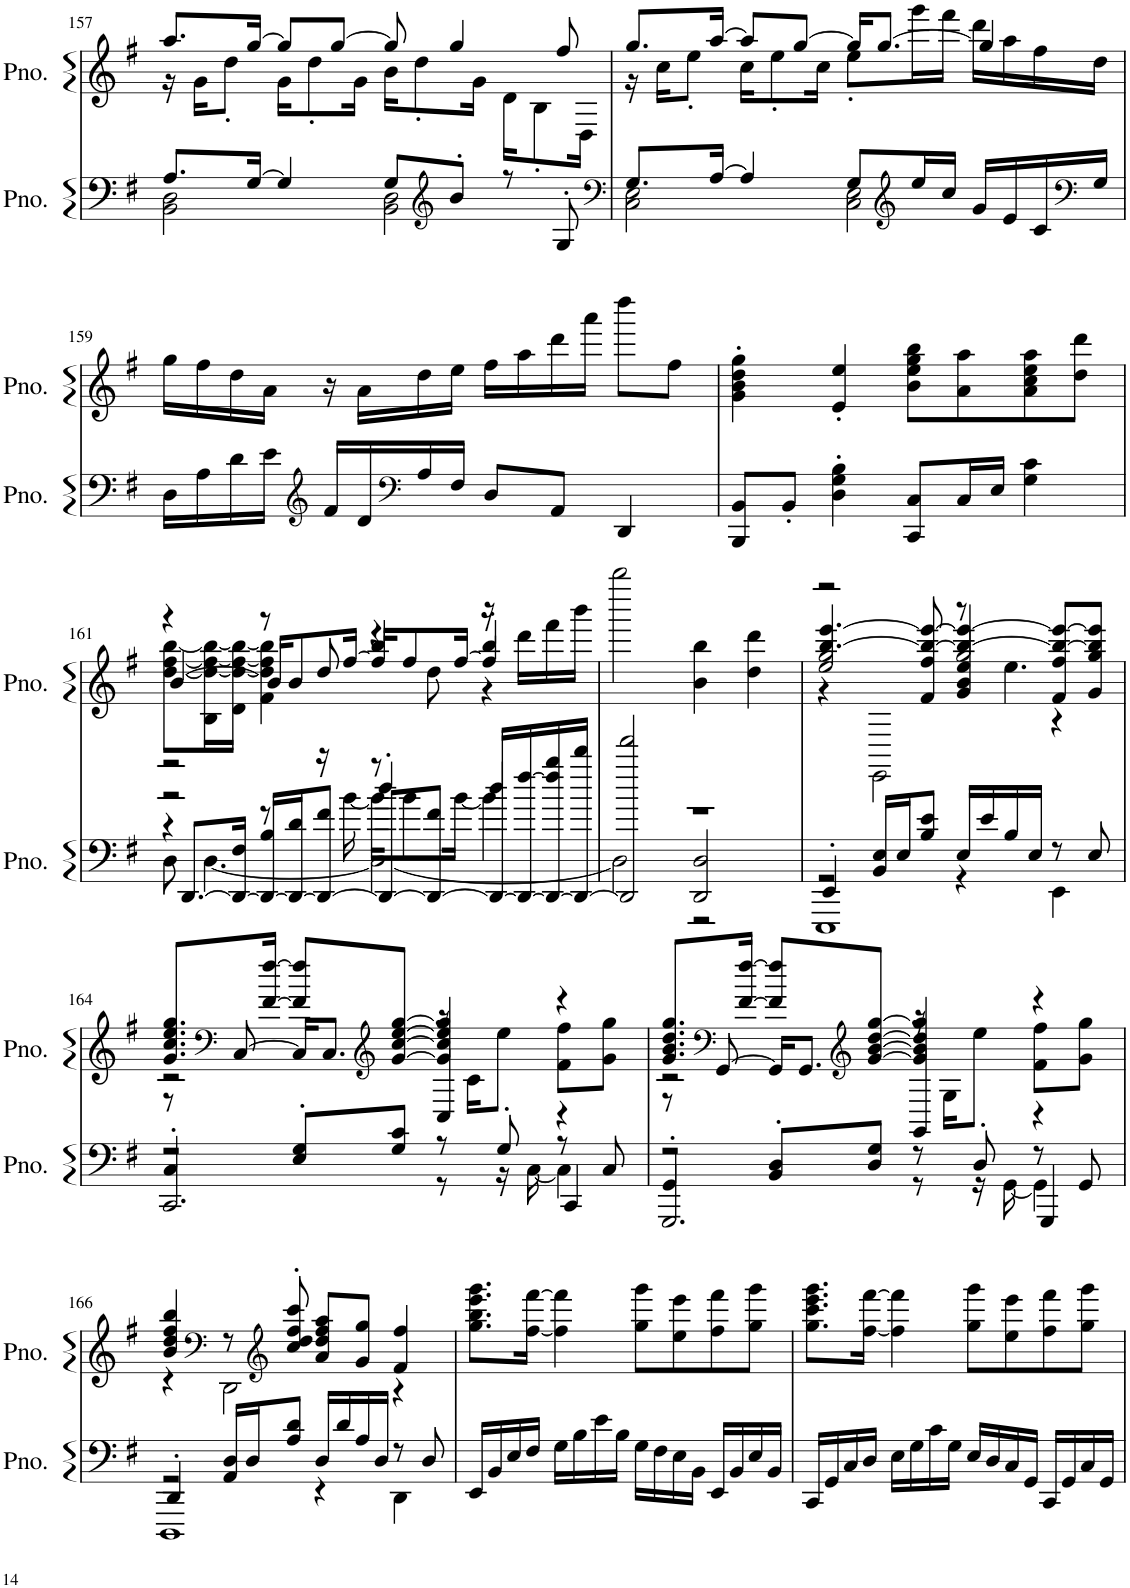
**kern	**kern
*part2	*part1
*staff2	*staff1
*I"Piano	*I"Piano, Klavier
*I'Pno.	*I'Pno.
!!LO:PB:g=z
*clefF4	*clefG2
*k[f#]	*k[f#]
*M4/4	*M4/4
=157	=157
*^	*^
8.A/L	2BB\ 2D\	8.aa/L	16r
.	.	.	16g\KL
.	.	.	8dd'\J
[16G/Jk	.	[16gg/Jk	.
4G/]	.	8gg/L]	16g\KL
.	.	.	8dd'\
.	.	[8gg/J	.
.	.	.	16g\Jk
8G/L	2BB\ 2D\	8gg/]	16b\KL
.	.	.	8dd'\
*clefG2	*	*	*
8b'/J	.	4gg/	.
.	.	.	16g\Jk
8r	.	.	16d\KL
.	.	.	8B'\
8G'/	.	8ff#/	.
.	.	.	16D\Jk
=158	=158	=158	=158
*clefF4	*	*	*
8.G/L	2C\ 2E\	8.gg/L	16r
.	.	.	16cc\KL
.	.	.	8ee'\J
[16A/Jk	.	[16aa/Jk	.
4A/]	.	8aa/L]	16cc\KL
.	.	.	8ee'\
.	.	[8gg/J	.
.	.	.	16cc\Jk
8G/L	2C\ 2E\	16gg/KL]	8ee'\L
.	.	[8.gg/J	.
*clefG2	*	*	*
16ee/L	.	.	16ggg\L
16cc/JJ	.	.	16fff#\JJ
16g/LL	.	4gg/]	16ddd\LL
16e/	.	.	16aa\
16c/	.	.	16ff#\
*clefF4	*	*	*
16G/JJ	.	.	16dd\JJ
*v	*v	*	*
*	*v	*v
!!LO:LB:g=z
=159	=159
16D\LL	16gg\LL
16A\	16ff#\
16d\	16dd\
16e\JJ	16a\JJ
*clefG2	*
16f#/LL	16r
16d/	16a\LL
*clefF4	*
16A/	16dd\
16F#/JJ	16ee\JJ
8D/L	16ff#\LL
.	16aa\
8AA/J	16ddd\
.	16aaa\JJ
4DD/	8dddd\L
.	8ff#\J
=160	=160
8BBB/ 8BB/L	4g\' 4b\' 4dd\' 4gg\'
8BB'/J	.
4D\' 4G\' 4B\'	4e/' 4ee/'
8CC/ 8C/L	8b\ 8ee\ 8gg\ 8bb\L
16C/L	8a\ 8aa\
16E/JJ	.
4G\ 4c\	8a\ 8cc\ 8ee\ 8aa\
.	8dd\ 8ddd\J
!!LO:LB:g=z
=161	=161
*^	*^
*	*^	*	*^
*	*	*^	*	*	*^
2r	4r	[8.DD/L	8D\	4r	[8dd\ [8ff#\ [8bb\L	[4b/	2r
.	.	.	[4.D\	.	16B\ 16dd\_ 16ff#\_ 16bb\_L	.	.
.	.	16DD/_ 16F#/Jk	.	.	16d\ 16dd\_ 16ff#\_ 16bb\_JJ	.	.
.	8r	16DD/_ 16B/LL	.	8r	4f#\ 4dd\] 4ff#\] 4bb\]	16b/KL]	.
.	.	16DD/_ 16d/J	.	.	.	8b/	.
.	16r	8DD/_ 8f#/J	.	8dd/	.	.	.
.	[16b\	.	.	.	.	[16ff#/Jk	.
4dd'/	16b\KL]	8DD/L_	2D\_	4bb/	4r	16ff#/KL]	8r
.	8b\	.	.	.	.	8ff#/	.
.	.	8DD/_ 8f#/J	.	.	.	.	8dd\
.	[16b\Jk	.	.	.	.	[16ff#/Jk	.
4dd/	4b\]	16DD/LL_	.	4bb'/	16r	4ff#/]	4r
.	.	16DD/_ [16ff#/	.	.	16ddd\LL	.	.
.	.	16DD/_ 16ff#/] 16bb/	.	.	16fff#\	.	.
.	.	16DD/_ 16ddd/JJ	.	.	16bbb\JJ	.	.
*	*	*v	*v	*	*	*	*
*	*	*	*v	*v	*v	*v
=162	=162	=162	=162
1r	2DD/] 2fff#/	2D\]	2bbbb\
.	2DD/ 2D/	2r	4b\ 4bb\
.	.	.	4dd\ 4ddd\
=163	=163	=163	=163
*	*	*	*^
*	*	*	*	*^
*	*	*	*	*	*^
4EE'/	2r	1EEE	2ee/ 2gg/	2r	[4.bb/ [4.eee/	4r
16BB/ 16E/LL	.	.	.	.	.	2EE\
16E/J	.	.	.	.	.	.
8B/ 8e/J	.	.	.	.	8f#/ 8ff#/ 8bb/_ 8eee/_	.
16E/LL	4r	.	2gg/	8r	4g/ 4b/ 4ee/ 4bb/_ 4eee/_	.
16e/	.	.	.	.	.	.
16B/	.	.	.	4.ee\	.	.
16E/JJ	.	.	.	.	.	.
8r	4EE\	.	.	.	8f#/ 8ff#/ 8bb/_ 8eee/_L	4r
8E/	.	.	.	.	8g/ 8gg/ 8bb/] 8eee/]J	.
*	*	*	*	*	*v	*v
!!LO:LB:g=z
=164	=164	=164	=164	=164	=164
4C'/	2r	2.CC/	8.g/ 8.cc/ 8.ee/ 8.gg/L	2r	8r
*	*	*	*clefF4	*	*
.	.	.	.	.	[8C/
.	.	.	[16f#/ [16ff#/Jk	.	.
8E/' 8G/'L	.	.	8f#/] 8ff#/]L	.	16C/KL]
.	.	.	.	.	8.C/J
*	*	*	*clefG2	*	*
8G/ 8c/J	.	.	[8g/ [8cc/ [8ee/ [8gg/J	.	.
8r	8r	.	4g/] 4cc/] 4ee/] 4gg/]	16r	4C/
.	.	.	.	16c\KL	.
8G'/	16r	.	.	8ee\J	.
.	[16C\	.	.	.	.
8r	4C\]	4CC/	4r	8f#\ 8ff#\L	4r
8C/	.	.	.	8g\ 8gg\J	.
=165	=165	=165	=165	=165	=165
4GG'/	2r	2.GGG/	8.g/ 8.b/ 8.dd/ 8.gg/L	2r	8r
*	*	*	*clefF4	*	*
.	.	.	.	.	[8GG/
.	.	.	[16f#/ [16ff#/Jk	.	.
8BB/' 8D/'L	.	.	8f#/] 8ff#/]L	.	16GG/KL]
.	.	.	.	.	8.GG/J
*	*	*	*clefG2	*	*
8D/ 8G/J	.	.	[8g/ [8b/ [8dd/ [8gg/J	.	.
8r	8r	.	4g/] 4b/] 4dd/] 4gg/]	16r	4GG/
.	.	.	.	16G\KL	.
8D'/	16r	.	.	8ee\J	.
.	[16GG\	.	.	.	.
8r	4GG\]	4GGG/	4r	8f#\ 8ff#\L	4r
8GG/	.	.	.	8g\ 8gg\J	.
*	*	*	*	*v	*v
!!LO:LB:g=z
=166	=166	=166	=166	=166
4DD'/	2r	1DDD	4b/ 4dd/ 4ff#/ 4bb/	4r
*	*	*	*clefF4	*
16AA/ 16D/LL	.	.	8r	2DD\
16D/J	.	.	.	.
*	*	*	*clefG2	*
8A/ 8d/J	.	.	8cc/' 8dd/' 8ff#/' 8ccc/'	.
16D/LL	4r	.	8a/ 8dd/ 8ff#/ 8aa/L	.
16d/	.	.	.	.
16A/	.	.	8g/ 8gg/J	.
16D/JJ	.	.	.	.
8r	4DD\	.	4f#/ 4ff#/	4r
8D/	.	.	.	.
*v	*v	*v	*	*
*	*v	*v
=167	=167
16EE/LL	8.gg\ 8.bb\ 8.eee\ 8.ggg\L
16BB/	.
16E/	.
16F#/JJ	[16ff#\ [16fff#\Jk
16G\LL	4ff#\] 4fff#\]
16B\	.
16e\	.
16B\JJ	.
16G\LL	8gg\ 8ggg\L
16F#\	.
16E\	8ee\ 8eee\
16BB\JJ	.
16EE/LL	8ff#\ 8fff#\
16BB/	.
16E/	8gg\ 8ggg\J
16BB/JJ	.
=168	=168
16CC/LL	8.gg\ 8.ccc\ 8.eee\ 8.ggg\L
16GG/	.
16C/	.
16D/JJ	[16ff#\ [16fff#\Jk
16E\LL	4ff#\] 4fff#\]
16G\	.
16c\	.
16G\JJ	.
16E/LL	8gg\ 8ggg\L
16D/	.
16C/	8ee\ 8eee\
16GG/JJ	.
16CC/LL	8ff#\ 8fff#\
16GG/	.
16C/	8gg\ 8ggg\J
16GG/JJ	.
=	=
*-	*-
